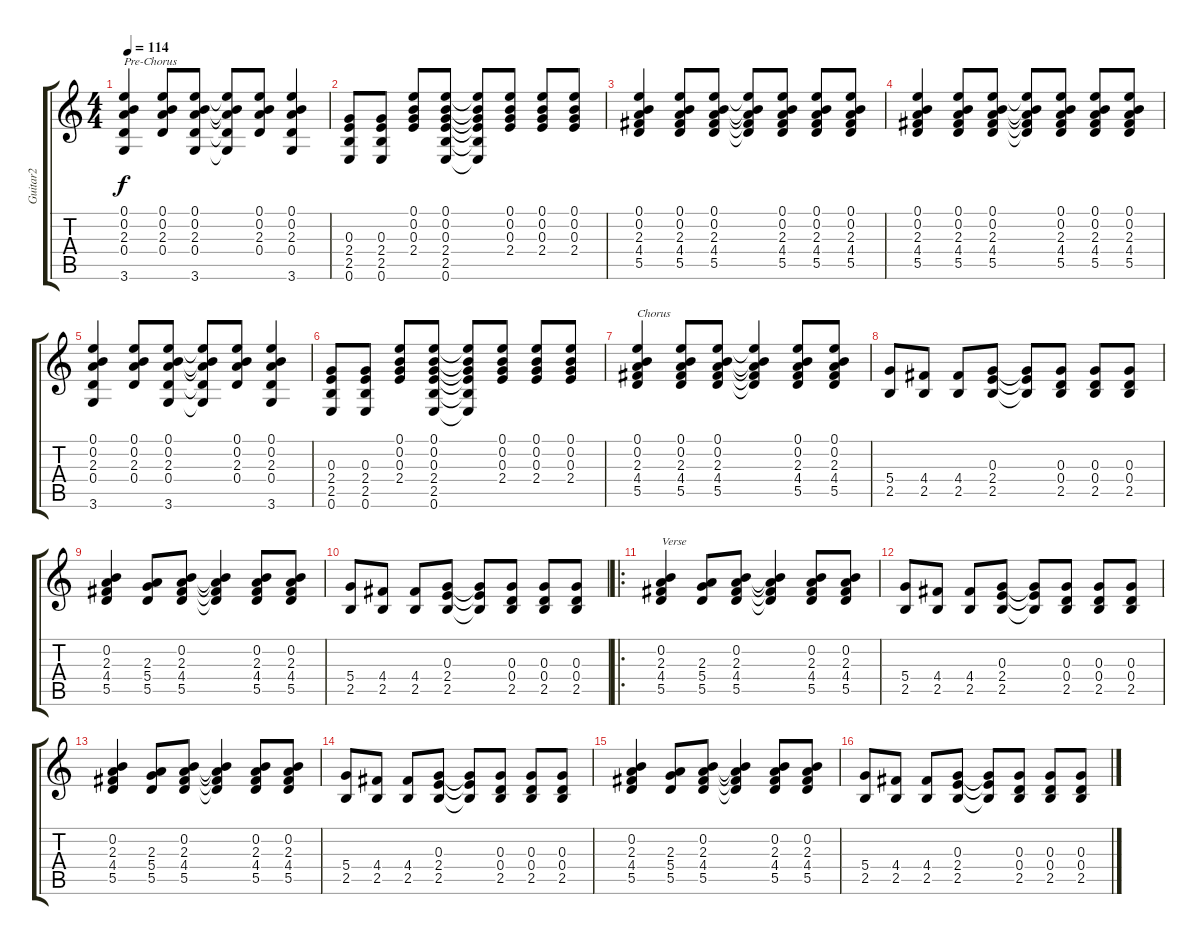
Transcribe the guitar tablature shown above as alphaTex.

\track ("Guitar2" "Guitar2") {instrument electricguitarclean}
\staff {score tabs}
\tuning (E4 B3 G3 D3 A2 E2) {hide}
\ts (4 4)
\tempo 114
\clef g2
\ks c
(0.1 0.2 2.3 0.4 3.6).4{txt "Pre-Chorus" dy f} (0.1 0.2 2.3 0.4).8 (0.1 0.2 2.3 0.4 3.6).8 (0.1{t} 0.2{t} 2.3{t} 0.4{t} 3.6{t}).8 (0.1 0.2 2.3 0.4).8 (0.1 0.2 2.3 0.4 3.6).4 |
(0.3 2.4 2.5 0.6).8 (0.3 2.4 2.5 0.6).8 (0.1 0.2 0.3 2.4).8 (0.1 0.2 0.3 2.4 2.5 0.6).8 (0.1{t} 0.2{t} 0.3{t} 2.4{t} 2.5{t} 0.6{t}).8 (0.1 0.2 0.3 2.4).8 (0.1 0.2 0.3 2.4).8 (0.1 0.2 0.3 2.4).8 |
(0.1 0.2 2.3 4.4 5.5).4 (0.1 0.2 2.3 4.4 5.5).8 (0.1 0.2 2.3 4.4 5.5).8 (0.1{t} 0.2{t} 2.3{t} 4.4{t} 5.5{t}).8 (0.1 0.2 2.3 4.4 5.5).8 (0.1 0.2 2.3 4.4 5.5).8 (0.1 0.2 2.3 4.4 5.5).8 |
(0.1 0.2 2.3 4.4 5.5).4 (0.1 0.2 2.3 4.4 5.5).8 (0.1 0.2 2.3 4.4 5.5).8 (0.1{t} 0.2{t} 2.3{t} 4.4{t} 5.5{t}).8 (0.1 0.2 2.3 4.4 5.5).8 (0.1 0.2 2.3 4.4 5.5).8 (0.1 0.2 2.3 4.4 5.5).8 |
(0.1 0.2 2.3 0.4 3.6).4 (0.1 0.2 2.3 0.4).8 (0.1 0.2 2.3 0.4 3.6).8 (0.1{t} 0.2{t} 2.3{t} 0.4{t} 3.6{t}).8 (0.1 0.2 2.3 0.4).8 (0.1 0.2 2.3 0.4 3.6).4 |
(0.3 2.4 2.5 0.6).8 (0.3 2.4 2.5 0.6).8 (0.1 0.2 0.3 2.4).8 (0.1 0.2 0.3 2.4 2.5 0.6).8 (0.1{t} 0.2{t} 0.3{t} 2.4{t} 2.5{t} 0.6{t}).8 (0.1 0.2 0.3 2.4).8 (0.1 0.2 0.3 2.4).8 (0.1 0.2 0.3 2.4).8 |
(0.1 0.2 2.3 4.4 5.5).4{txt "Chorus"} (0.1 0.2 2.3 4.4 5.5).8 (0.1 0.2 2.3 4.4 5.5).8 (0.1{t} 0.2{t} 2.3{t} 4.4{t} 5.5{t}).4 (0.1 0.2 2.3 4.4 5.5).8 (0.1 0.2 2.3 4.4 5.5).8 |
(5.4 2.5).8 (4.4 2.5).8 (4.4 2.5).8 (0.3 2.4 2.5).8 (0.3{t} 2.4{t} 2.5{t}).8 (0.3 0.4 2.5).8 (0.3 0.4 2.5).8 (0.3 0.4 2.5).8 |
(0.2 2.3 4.4 5.5).4 (2.3 5.4 5.5).8 (0.2 2.3 4.4 5.5).8 (0.2{t} 2.3{t} 4.4{t} 5.5{t}).4 (0.2 2.3 4.4 5.5).8 (0.2 2.3 4.4 5.5).8 |
(5.4 2.5).8 (4.4 2.5).8 (4.4 2.5).8 (0.3 2.4 2.5).8 (0.3{t} 2.4{t} 2.5{t}).8 (0.3 0.4 2.5).8 (0.3 0.4 2.5).8 (0.3 0.4 2.5).8 |
\ro
(0.2 2.3 4.4 5.5).4{txt "Verse"} (2.3 5.4 5.5).8 (0.2 2.3 4.4 5.5).8 (0.2{t} 2.3{t} 4.4{t} 5.5{t}).4 (0.2 2.3 4.4 5.5).8 (0.2 2.3 4.4 5.5).8 |
(5.4 2.5).8 (4.4 2.5).8 (4.4 2.5).8 (0.3 2.4 2.5).8 (0.3{t} 2.4{t} 2.5{t}).8 (0.3 0.4 2.5).8 (0.3 0.4 2.5).8 (0.3 0.4 2.5).8 |
(0.2 2.3 4.4 5.5).4 (2.3 5.4 5.5).8 (0.2 2.3 4.4 5.5).8 (0.2{t} 2.3{t} 4.4{t} 5.5{t}).4 (0.2 2.3 4.4 5.5).8 (0.2 2.3 4.4 5.5).8 |
(5.4 2.5).8 (4.4 2.5).8 (4.4 2.5).8 (0.3 2.4 2.5).8 (0.3{t} 2.4{t} 2.5{t}).8 (0.3 0.4 2.5).8 (0.3 0.4 2.5).8 (0.3 0.4 2.5).8 |
(0.2 2.3 4.4 5.5).4 (2.3 5.4 5.5).8 (0.2 2.3 4.4 5.5).8 (0.2{t} 2.3{t} 4.4{t} 5.5{t}).4 (0.2 2.3 4.4 5.5).8 (0.2 2.3 4.4 5.5).8 |
(5.4 2.5).8 (4.4 2.5).8 (4.4 2.5).8 (0.3 2.4 2.5).8 (0.3{t} 2.4{t} 2.5{t}).8 (0.3 0.4 2.5).8 (0.3 0.4 2.5).8 (0.3 0.4 2.5).8
